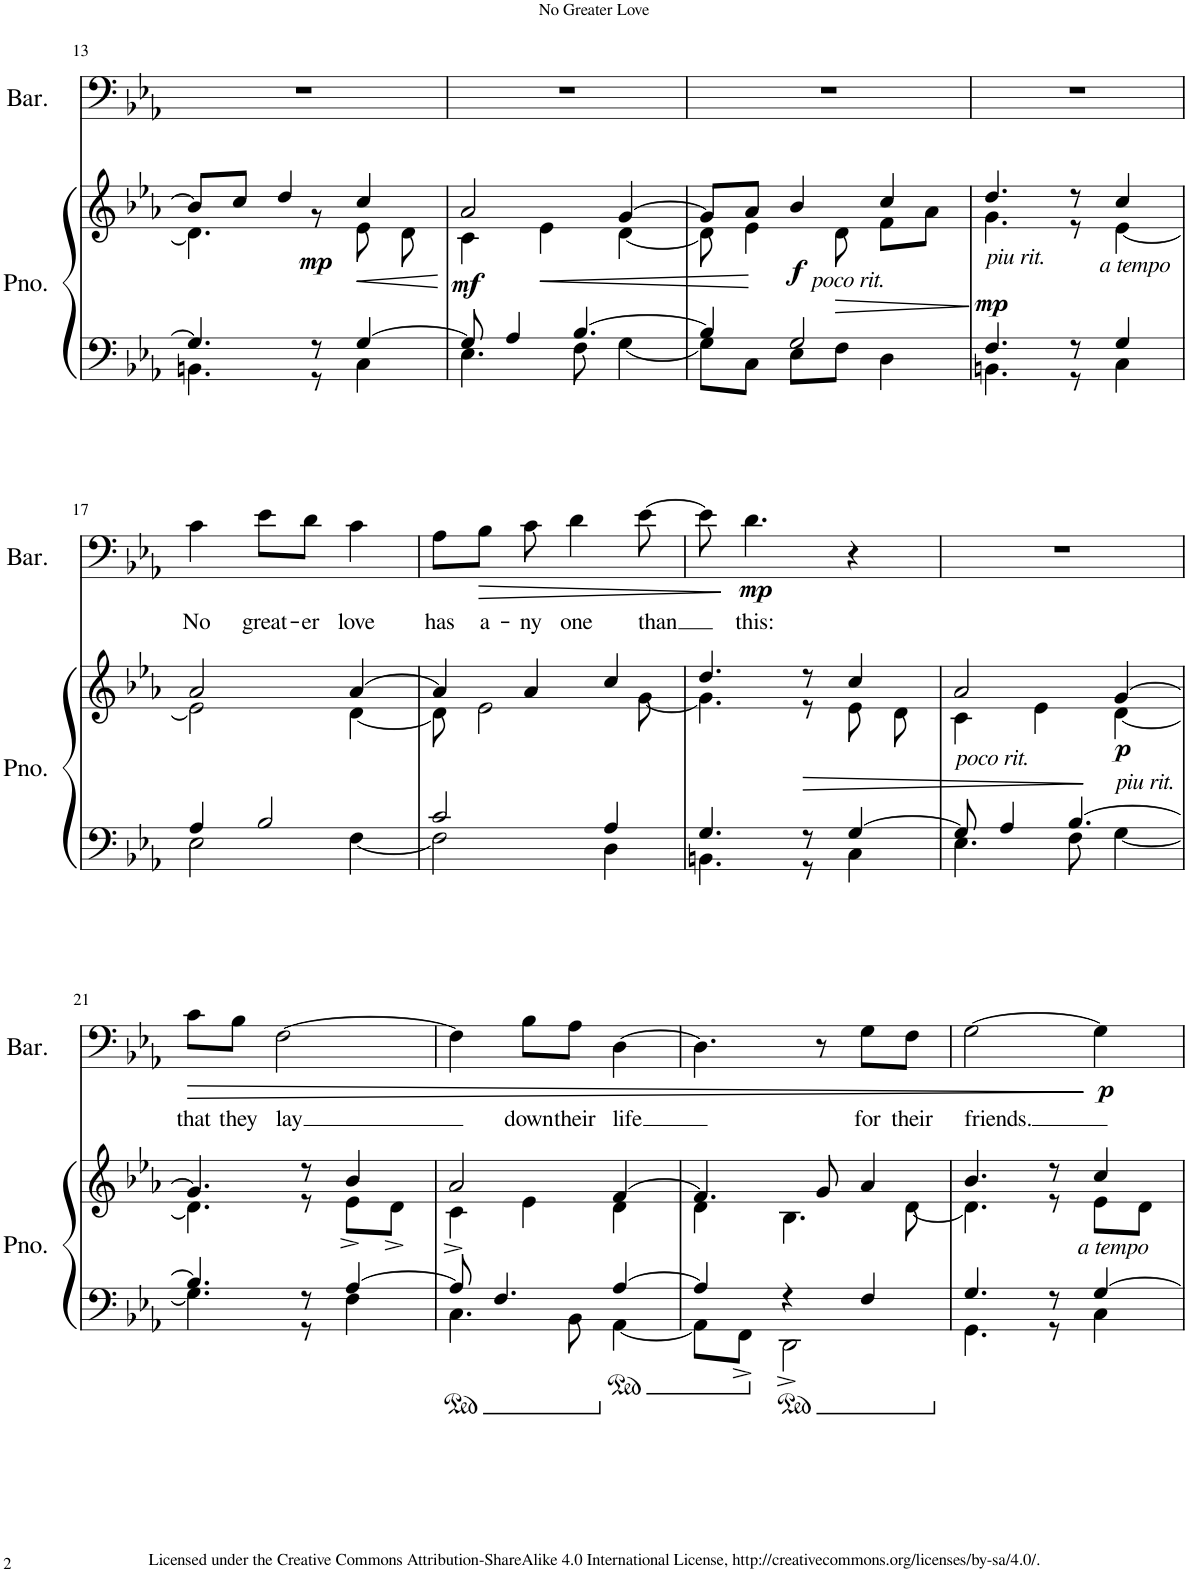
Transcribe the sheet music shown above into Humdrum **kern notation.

**kern	**kern	**dynam	**kern	**text	**dynam
*part2	*part2	*part2	*part1	*part1	*part1
*staff3	*staff2	*staff2/3	*staff1	*staff1	*staff1
*I"Piano	*	*	*I"Baritone	*	*
*I'Pno.	*	*	*I'Bar.	*	*
!!LO:PB:g=z
*clefF4	*clefG2	*	*clefF4	*	*
*k[b-e-a-]	*k[b-e-a-]	*	*k[b-e-a-]	*	*
*M3/4	*M3/4	*	*M3/4	*	*
=13	=13	=13	=13	=13	=13
*^	*^	*	*	*	*
4.G/]	4.BBn\	8b/L]	4.d\]	.	2.r	.	.
.	.	8cc/J	.	.	.	.	.
.	.	4dd/	.	.	.	.	.
!	!	!	!	!LO:DY:b	!	!	!
8r	8r	.	8r	mp	.	.	.
!	!	!	!	!LO:HP:b	!	!	!
[4G/	4C\	4cc/	8e-\	<	.	.	.
.	.	.	8d\	.	.	.	.
=14	=14	=14	=14	=14	=14	=14	=14
!	!	!	!	!LO:DY:b	!	!	!
8G/]	4.E-\	2a-/	4c\	mf	2.r	.	.
4A-/	.	.	.	.	.	.	.
!	!	!	!	!LO:HP:b	!	!	!
.	.	.	4e-\	<	.	.	.
[4.B-/	8F\	.	.	.	.	.	.
.	[4G\	[4g/	[4d\	.	.	.	.
=15	=15	=15	=15	=15	=15	=15	=15
4B-/]	8G\L]	8g/L]	8d\]	.	2.r	.	.
.	8C\J	8a-/J	4e-\	.	.	.	.
!	!	!LO:TX:b:i:t=poco rit.	!	!	!	!	!
!	!	!	!	!LO:DY:n=1:b	!	!	!
2G/	8E-\L	4b-/	.	[ f	.	.	.
!	!	!	!	!LO:HP:b	!	!	!
.	8F\J	.	8d\	>	.	.	.
.	4D\	4cc/	8f\L	.	.	.	.
.	.	.	8a-\J	.	.	.	.
*v	*v	*	*	*	*	*	*
*	*v	*v	*	*	*	*
.	.	[	.	.	.
=16	=16	=16	=16	=16	=16
*^	*^	*	*	*	*
!	!	!LO:TX:b:i:t=piu rit.	!	!	!	!	!
!	!	!	!	!LO:DY:b	!	!	!
4.F/	4.BBn\	4.dd/	4.g\	mp	2.r	.	.
8r	8r	8r	8r	.	.	.	.
!	!	!LO:TX:b:i:t=a tempo	!	!	!	!	!
4G/	4C\	4cc/	[4e-\	.	.	.	.
!!LO:LB:g=z
=17	=17	=17	=17	=17	=17	=17	=17
!	!	!	!	!	!	!LO:LY:b	!
4A-/	2E-\	2a-/	2e-\]	.	4c\	No	.
!	!	!	!	!	!	!LO:LY:b	!
2B-/	.	.	.	.	8e-\L	great-	.
!	!	!	!	!	!	!LO:LY:b	!
.	.	.	.	.	8d\J	-er	.
!	!	!	!	!	!	!LO:LY:b	!
.	[4F\	[4a-/	[4d\	.	4c\	love	.
=18	=18	=18	=18	=18	=18	=18	=18
!	!	!	!	!	!	!LO:LY:b	!
2c/	2F\]	4a-/]	8d\]	.	8A-\L	has	.
!	!	!	!	!	!	!LO:LY:b	!LO:HP:b
.	.	.	2e-\	.	8B-\J	a-	>
!	!	!	!	!	!	!LO:LY:b	!
.	.	4a-/	.	.	8c\	-ny	.
!	!	!	!	!	!	!LO:LY:b	!
.	.	.	.	.	4d\	one	.
4A-/	4D\	4cc/	.	.	.	.	.
!	!	!	!	!	!	!LO:LY:b	!
.	.	.	[8g\	.	[8e-\	than	.
=19	=19	=19	=19	=19	=19	=19	=19
4.G/	4.BBn\	4.dd/	4.g\]	.	8e-\]	.	.
!	!	!	!	!	!	!LO:LY:b	!LO:DY:n=1:b
.	.	.	.	.	4.d\	this:	] mp
8r	8r	8r	8r	.	.	.	.
[4G/	4C\	4cc/	8e-\	.	4r	.	.
.	.	.	8d\	.	.	.	.
=20	=20	=20	=20	=20	=20	=20	=20
!	!	!LO:TX:b:i:t=poco rit.	!	!	!	!	!
8G/]	4.E-\	2a-/	4c\	.	2.r	.	.
4A-/	.	.	.	.	.	.	.
.	.	.	4e-\	.	.	.	.
[4.B-/	8F\	.	.	.	.	.	.
!	!	!LO:TX:b:i:t=piu rit.	!	!	!	!	!
!	!	!	!	!LO:DY:n=1:b	!	!	!
.	[4G\	[4g/	[4d\	] p	.	.	.
!!LO:LB:g=z
=21	=21	=21	=21	=21	=21	=21	=21
!	!	!	!	!	!	!LO:LY:b	!LO:HP:b
4.B-/]	4.G\]	4.g/]	4.d\]	.	8c\L	that	>
!	!	!	!	!	!	!LO:LY:b	!
.	.	.	.	.	8B-\J	they	.
!	!	!	!	!	!	!LO:LY:b	!
.	.	.	.	.	[2F\	lay	.
8r	8r	8r	8r	.	.	.	.
[4A-/	4F\	4b-/	8e-^\L	.	.	.	.
.	.	.	8d^\J	.	.	.	.
=22	=22	=22	=22	=22	=22	=22	=22
8A-/]	4.C\	2a-/	4c^\	.	4F\]	.	.
4.F/	.	.	.	.	.	.	.
!	!	!	!	!	!	!LO:LY:b	!
.	.	.	4e-\	.	8B-\L	down	.
!	!	!	!	!	!	!LO:LY:b	!
.	8BB-\	.	.	.	8A-\J	their	.
!	!	!	!	!	!	!LO:LY:b	!
[4A-/	[4AA-\	[4f/	4d\	.	[4D\	life	.
=23	=23	=23	=23	=23	=23	=23	=23
4A-/]	8AA-\L]	4.f/]	4d\	.	4.D\]	.	.
.	8FF^\J	.	.	.	.	.	.
4r	2DD^\	.	4.B-\	.	.	.	.
.	.	8g/	.	.	8r	.	.
!	!	!	!	!	!	!LO:LY:b	!
4F/	.	4a-/	.	.	8G\L	for	.
!	!	!	!	!	!	!LO:LY:b	!
.	.	.	[8d\	.	8F\J	their	.
=24	=24	=24	=24	=24	=24	=24	=24
!	!	!	!	!	!	!LO:LY:b	!
4.G/	4.GG\	4.b-/	4.d\]	.	[2G\	friends.	.
8r	8r	8r	8r	.	.	.	.
!	!	!LO:TX:b:i:t=a tempo	!	!	!	!	!
!	!	!	!	!	!	!	!LO:DY:n=1:b
[4G/	4C\	4cc/	8e-\L	.	4G\]	.	] p
.	.	.	8d\J	.	.	.	.
*v	*v	*	*	*	*	*	*
*	*v	*v	*	*	*	*
=	=	=	=	=	=
*-	*-	*-	*-	*-	*-
